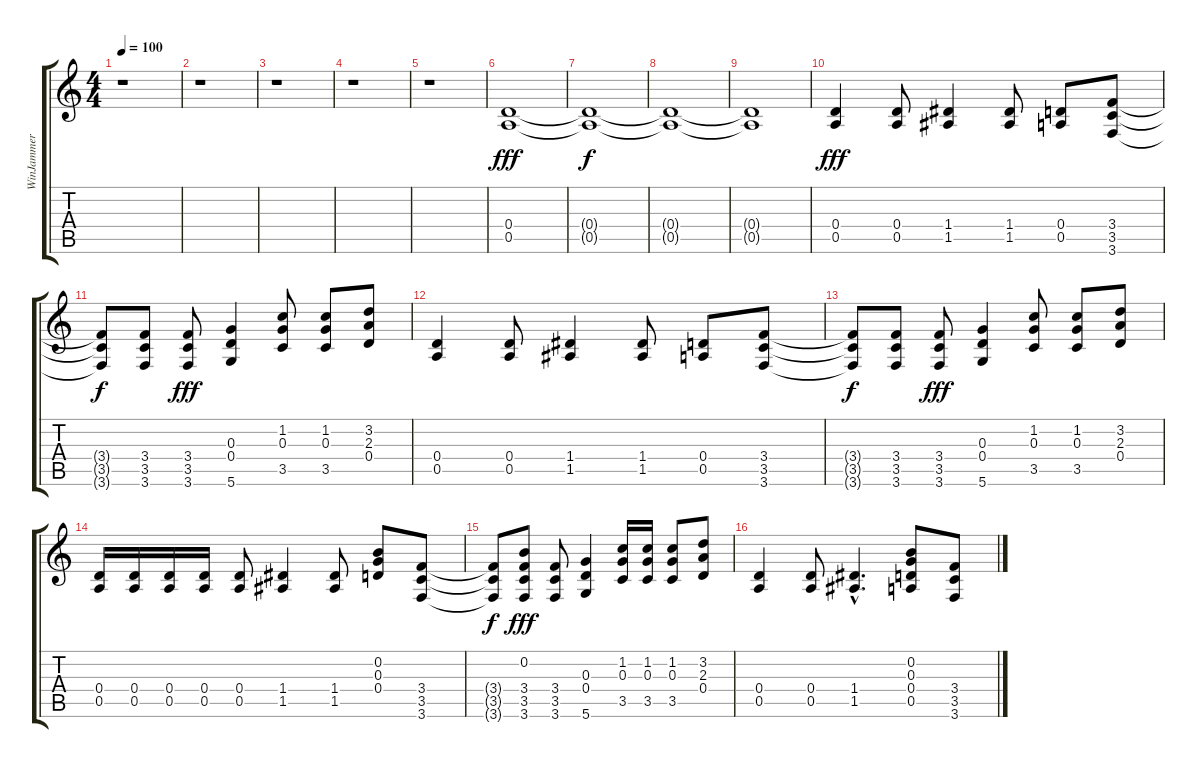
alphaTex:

\track ("WinJammer Demo" "WinJammer ") {instrument distortionguitar}
\staff {score tabs}
\tuning (E4 B3 G3 D3 A2 D2) {hide}
\ts (4 4)
\tempo 100
\clef g2
\ks c
r.1{dy fff} |
r.1 |
r.1 |
r.1 |
r.1 |
(0.4 0.5).1 |
(0.4{t} 0.5{t}).1{dy f} |
(0.4{t} 0.5{t}).1 |
(0.4{t} 0.5{t}).1 |
(0.4 0.5).4{dy fff} (0.4 0.5).8 (1.4 1.5).4 (1.4 1.5).8 (0.4 0.5).8 (3.4 3.5 3.6).8 |
(3.4{t} 3.5{t} 3.6{t}).8{dy f} (3.4 3.5 3.6).8 (3.4 3.5 3.6).8{dy fff} (0.3 0.4 5.6).4 (1.2 0.3 3.5).8 (1.2 0.3 3.5).8 (3.2 2.3 0.4).8 |
(0.4 0.5).4 (0.4 0.5).8 (1.4 1.5).4 (1.4 1.5).8 (0.4 0.5).8 (3.4 3.5 3.6).8 |
(3.4{t} 3.5{t} 3.6{t}).8{dy f} (3.4 3.5 3.6).8 (3.4 3.5 3.6).8{dy fff} (0.3 0.4 5.6).4 (1.2 0.3 3.5).8 (1.2 0.3 3.5).8 (3.2 2.3 0.4).8 |
(0.4 0.5).16 (0.4 0.5).16 (0.4 0.5).16 (0.4 0.5).16 (0.4 0.5).8 (1.4 1.5).4 (1.4 1.5).8 (0.2 0.3 0.4).8 (3.4 3.5 3.6).8 |
(3.4{t} 3.5{t} 3.6{t}).8{dy f} (0.2 3.4 3.5 3.6).8{dy fff} (3.4 3.5 3.6).8 (0.3 0.4 5.6).4 (1.2 0.3 3.5).16 (1.2 0.3 3.5).16 (1.2 0.3 3.5).8 (3.2 2.3 0.4).8 |
(0.4 0.5).4 (0.4 0.5).8 (1.4{hac} 1.5{hac}).4{d} (0.2 0.3 0.4 0.5).8 (3.4 3.5 3.6).8
